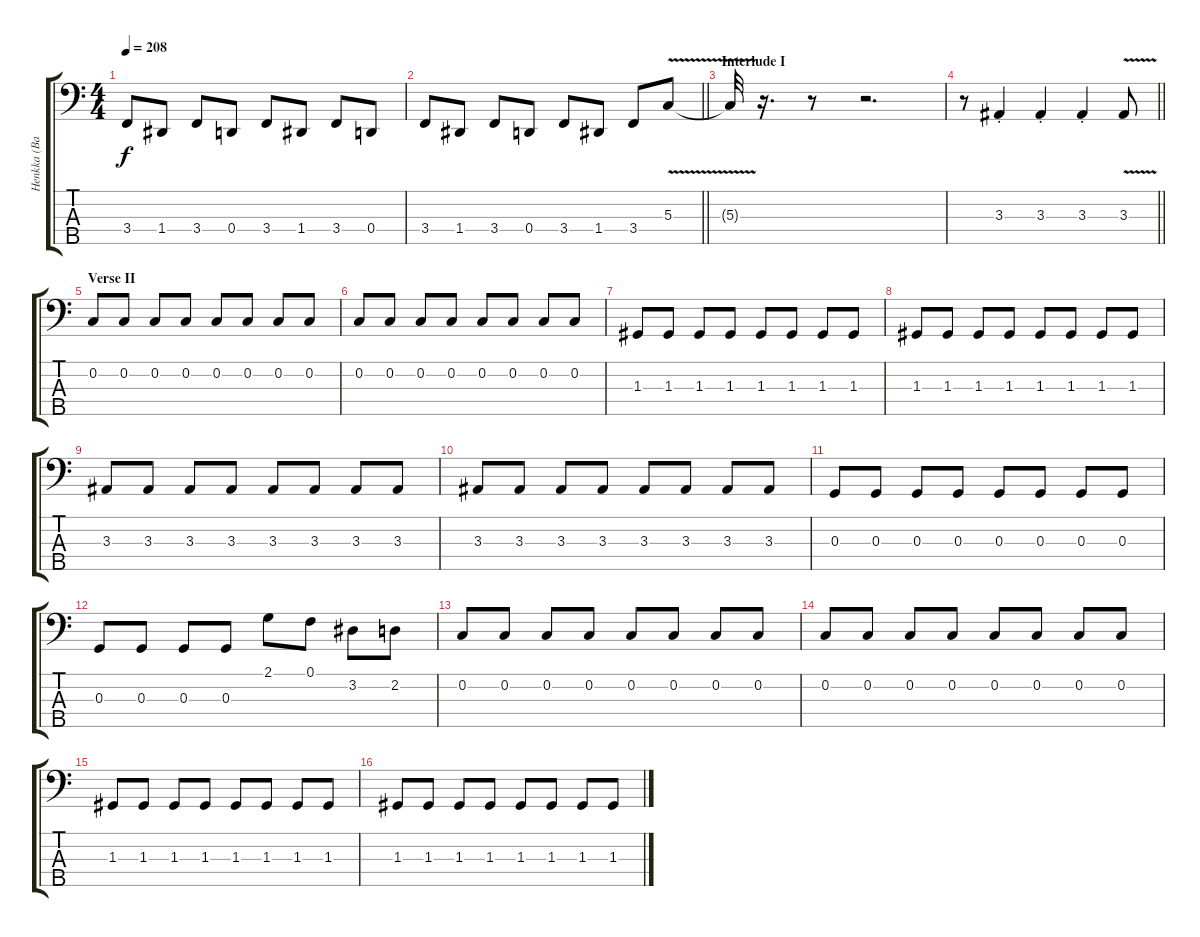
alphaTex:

\track ("Henkka (Bass)" "Henkka (Ba") {instrument electricbasspick}
\staff {score tabs}
\tuning (F2 C2 G1 D1 A0) {hide}
\ts (4 4)
\tempo 208
\clef f4
\ks c
3.4.8{dy f} 1.4.8 3.4.8 0.4.8 3.4.8 1.4.8 3.4.8 0.4.8 |
\barLineRight lightlight
3.4.8 1.4.8 3.4.8 0.4.8 3.4.8 1.4.8 3.4.8 5.3{v}.8 |
\section ("" "Interlude I")
5.3{t}.32 r.16{d} r.8 r.2{d} |
\barLineRight lightlight
r.8 3.3{st}.4 3.3{st}.4 3.3{st}.4 3.3{v}.8 |
\section ("" "Verse II")
0.2.8 0.2.8 0.2.8 0.2.8 0.2.8 0.2.8 0.2.8 0.2.8 |
0.2.8 0.2.8 0.2.8 0.2.8 0.2.8 0.2.8 0.2.8 0.2.8 |
1.3.8 1.3.8 1.3.8 1.3.8 1.3.8 1.3.8 1.3.8 1.3.8 |
1.3.8 1.3.8 1.3.8 1.3.8 1.3.8 1.3.8 1.3.8 1.3.8 |
3.3.8 3.3.8 3.3.8 3.3.8 3.3.8 3.3.8 3.3.8 3.3.8 |
3.3.8 3.3.8 3.3.8 3.3.8 3.3.8 3.3.8 3.3.8 3.3.8 |
0.3.8 0.3.8 0.3.8 0.3.8 0.3.8 0.3.8 0.3.8 0.3.8 |
0.3.8 0.3.8 0.3.8 0.3.8 2.1.8 0.1.8 3.2.8 2.2.8 |
0.2.8 0.2.8 0.2.8 0.2.8 0.2.8 0.2.8 0.2.8 0.2.8 |
0.2.8 0.2.8 0.2.8 0.2.8 0.2.8 0.2.8 0.2.8 0.2.8 |
1.3.8 1.3.8 1.3.8 1.3.8 1.3.8 1.3.8 1.3.8 1.3.8 |
1.3.8 1.3.8 1.3.8 1.3.8 1.3.8 1.3.8 1.3.8 1.3.8
